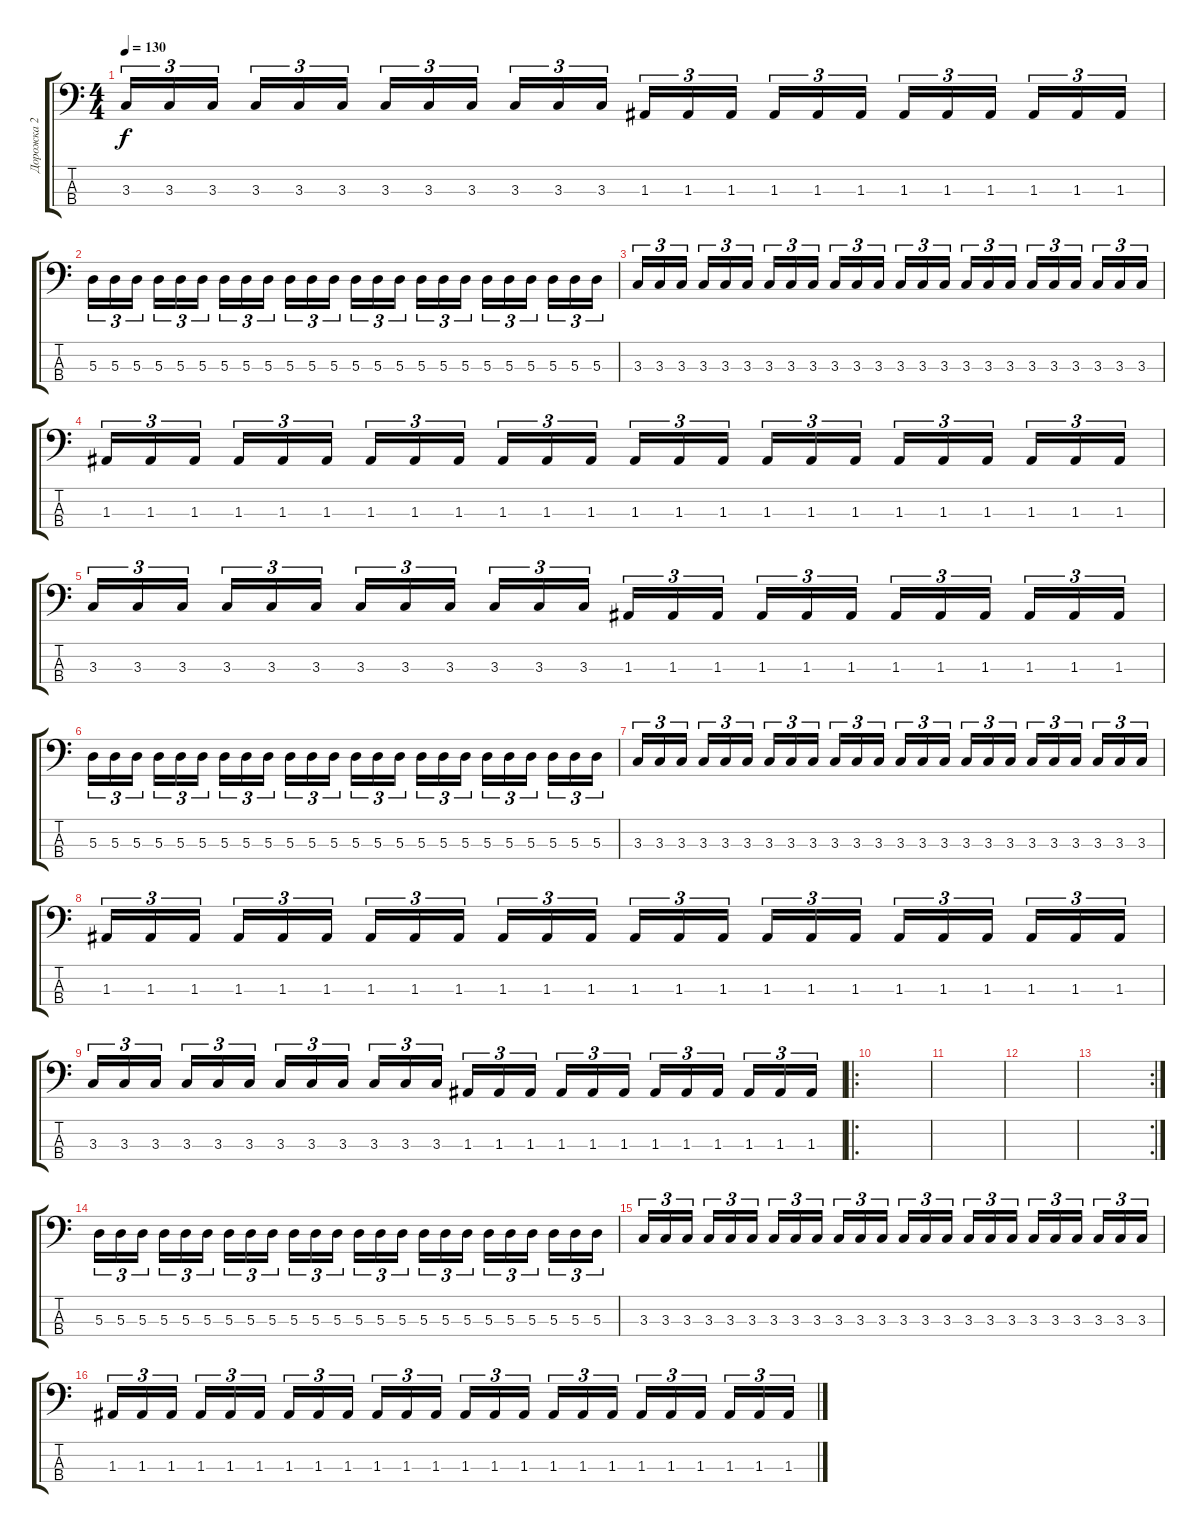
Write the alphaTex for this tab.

\track ("Дорожка 2" "Дорожка 2") {instrument electricbassfinger}
\staff {score tabs}
\tuning (G2 D2 A1 E1) {hide}
\ts (4 4)
\tempo 130
\clef f4
\ks c
3.3.16{tu (3 2) dy f} 3.3.16{tu (3 2)} 3.3.16{tu (3 2)} 3.3.16{tu (3 2)} 3.3.16{tu (3 2)} 3.3.16{tu (3 2)} 3.3.16{tu (3 2)} 3.3.16{tu (3 2)} 3.3.16{tu (3 2)} 3.3.16{tu (3 2)} 3.3.16{tu (3 2)} 3.3.16{tu (3 2)} 1.3.16{tu (3 2)} 1.3.16{tu (3 2)} 1.3.16{tu (3 2)} 1.3.16{tu (3 2)} 1.3.16{tu (3 2)} 1.3.16{tu (3 2)} 1.3.16{tu (3 2)} 1.3.16{tu (3 2)} 1.3.16{tu (3 2)} 1.3.16{tu (3 2)} 1.3.16{tu (3 2)} 1.3.16{tu (3 2)} |
5.3.16{tu (3 2)} 5.3.16{tu (3 2)} 5.3.16{tu (3 2)} 5.3.16{tu (3 2)} 5.3.16{tu (3 2)} 5.3.16{tu (3 2)} 5.3.16{tu (3 2)} 5.3.16{tu (3 2)} 5.3.16{tu (3 2)} 5.3.16{tu (3 2)} 5.3.16{tu (3 2)} 5.3.16{tu (3 2)} 5.3.16{tu (3 2)} 5.3.16{tu (3 2)} 5.3.16{tu (3 2)} 5.3.16{tu (3 2)} 5.3.16{tu (3 2)} 5.3.16{tu (3 2)} 5.3.16{tu (3 2)} 5.3.16{tu (3 2)} 5.3.16{tu (3 2)} 5.3.16{tu (3 2)} 5.3.16{tu (3 2)} 5.3.16{tu (3 2)} |
3.3.16{tu (3 2)} 3.3.16{tu (3 2)} 3.3.16{tu (3 2)} 3.3.16{tu (3 2)} 3.3.16{tu (3 2)} 3.3.16{tu (3 2)} 3.3.16{tu (3 2)} 3.3.16{tu (3 2)} 3.3.16{tu (3 2)} 3.3.16{tu (3 2)} 3.3.16{tu (3 2)} 3.3.16{tu (3 2)} 3.3.16{tu (3 2)} 3.3.16{tu (3 2)} 3.3.16{tu (3 2)} 3.3.16{tu (3 2)} 3.3.16{tu (3 2)} 3.3.16{tu (3 2)} 3.3.16{tu (3 2)} 3.3.16{tu (3 2)} 3.3.16{tu (3 2)} 3.3.16{tu (3 2)} 3.3.16{tu (3 2)} 3.3.16{tu (3 2)} |
1.3.16{tu (3 2)} 1.3.16{tu (3 2)} 1.3.16{tu (3 2)} 1.3.16{tu (3 2)} 1.3.16{tu (3 2)} 1.3.16{tu (3 2)} 1.3.16{tu (3 2)} 1.3.16{tu (3 2)} 1.3.16{tu (3 2)} 1.3.16{tu (3 2)} 1.3.16{tu (3 2)} 1.3.16{tu (3 2)} 1.3.16{tu (3 2)} 1.3.16{tu (3 2)} 1.3.16{tu (3 2)} 1.3.16{tu (3 2)} 1.3.16{tu (3 2)} 1.3.16{tu (3 2)} 1.3.16{tu (3 2)} 1.3.16{tu (3 2)} 1.3.16{tu (3 2)} 1.3.16{tu (3 2)} 1.3.16{tu (3 2)} 1.3.16{tu (3 2)} |
3.3.16{tu (3 2)} 3.3.16{tu (3 2)} 3.3.16{tu (3 2)} 3.3.16{tu (3 2)} 3.3.16{tu (3 2)} 3.3.16{tu (3 2)} 3.3.16{tu (3 2)} 3.3.16{tu (3 2)} 3.3.16{tu (3 2)} 3.3.16{tu (3 2)} 3.3.16{tu (3 2)} 3.3.16{tu (3 2)} 1.3.16{tu (3 2)} 1.3.16{tu (3 2)} 1.3.16{tu (3 2)} 1.3.16{tu (3 2)} 1.3.16{tu (3 2)} 1.3.16{tu (3 2)} 1.3.16{tu (3 2)} 1.3.16{tu (3 2)} 1.3.16{tu (3 2)} 1.3.16{tu (3 2)} 1.3.16{tu (3 2)} 1.3.16{tu (3 2)} |
5.3.16{tu (3 2)} 5.3.16{tu (3 2)} 5.3.16{tu (3 2)} 5.3.16{tu (3 2)} 5.3.16{tu (3 2)} 5.3.16{tu (3 2)} 5.3.16{tu (3 2)} 5.3.16{tu (3 2)} 5.3.16{tu (3 2)} 5.3.16{tu (3 2)} 5.3.16{tu (3 2)} 5.3.16{tu (3 2)} 5.3.16{tu (3 2)} 5.3.16{tu (3 2)} 5.3.16{tu (3 2)} 5.3.16{tu (3 2)} 5.3.16{tu (3 2)} 5.3.16{tu (3 2)} 5.3.16{tu (3 2)} 5.3.16{tu (3 2)} 5.3.16{tu (3 2)} 5.3.16{tu (3 2)} 5.3.16{tu (3 2)} 5.3.16{tu (3 2)} |
3.3.16{tu (3 2)} 3.3.16{tu (3 2)} 3.3.16{tu (3 2)} 3.3.16{tu (3 2)} 3.3.16{tu (3 2)} 3.3.16{tu (3 2)} 3.3.16{tu (3 2)} 3.3.16{tu (3 2)} 3.3.16{tu (3 2)} 3.3.16{tu (3 2)} 3.3.16{tu (3 2)} 3.3.16{tu (3 2)} 3.3.16{tu (3 2)} 3.3.16{tu (3 2)} 3.3.16{tu (3 2)} 3.3.16{tu (3 2)} 3.3.16{tu (3 2)} 3.3.16{tu (3 2)} 3.3.16{tu (3 2)} 3.3.16{tu (3 2)} 3.3.16{tu (3 2)} 3.3.16{tu (3 2)} 3.3.16{tu (3 2)} 3.3.16{tu (3 2)} |
1.3.16{tu (3 2)} 1.3.16{tu (3 2)} 1.3.16{tu (3 2)} 1.3.16{tu (3 2)} 1.3.16{tu (3 2)} 1.3.16{tu (3 2)} 1.3.16{tu (3 2)} 1.3.16{tu (3 2)} 1.3.16{tu (3 2)} 1.3.16{tu (3 2)} 1.3.16{tu (3 2)} 1.3.16{tu (3 2)} 1.3.16{tu (3 2)} 1.3.16{tu (3 2)} 1.3.16{tu (3 2)} 1.3.16{tu (3 2)} 1.3.16{tu (3 2)} 1.3.16{tu (3 2)} 1.3.16{tu (3 2)} 1.3.16{tu (3 2)} 1.3.16{tu (3 2)} 1.3.16{tu (3 2)} 1.3.16{tu (3 2)} 1.3.16{tu (3 2)} |
3.3.16{tu (3 2)} 3.3.16{tu (3 2)} 3.3.16{tu (3 2)} 3.3.16{tu (3 2)} 3.3.16{tu (3 2)} 3.3.16{tu (3 2)} 3.3.16{tu (3 2)} 3.3.16{tu (3 2)} 3.3.16{tu (3 2)} 3.3.16{tu (3 2)} 3.3.16{tu (3 2)} 3.3.16{tu (3 2)} 1.3.16{tu (3 2)} 1.3.16{tu (3 2)} 1.3.16{tu (3 2)} 1.3.16{tu (3 2)} 1.3.16{tu (3 2)} 1.3.16{tu (3 2)} 1.3.16{tu (3 2)} 1.3.16{tu (3 2)} 1.3.16{tu (3 2)} 1.3.16{tu (3 2)} 1.3.16{tu (3 2)} 1.3.16{tu (3 2)} |
\ro
|
|
|
\rc 2
|
5.3.16{tu (3 2)} 5.3.16{tu (3 2)} 5.3.16{tu (3 2)} 5.3.16{tu (3 2)} 5.3.16{tu (3 2)} 5.3.16{tu (3 2)} 5.3.16{tu (3 2)} 5.3.16{tu (3 2)} 5.3.16{tu (3 2)} 5.3.16{tu (3 2)} 5.3.16{tu (3 2)} 5.3.16{tu (3 2)} 5.3.16{tu (3 2)} 5.3.16{tu (3 2)} 5.3.16{tu (3 2)} 5.3.16{tu (3 2)} 5.3.16{tu (3 2)} 5.3.16{tu (3 2)} 5.3.16{tu (3 2)} 5.3.16{tu (3 2)} 5.3.16{tu (3 2)} 5.3.16{tu (3 2)} 5.3.16{tu (3 2)} 5.3.16{tu (3 2)} |
3.3.16{tu (3 2)} 3.3.16{tu (3 2)} 3.3.16{tu (3 2)} 3.3.16{tu (3 2)} 3.3.16{tu (3 2)} 3.3.16{tu (3 2)} 3.3.16{tu (3 2)} 3.3.16{tu (3 2)} 3.3.16{tu (3 2)} 3.3.16{tu (3 2)} 3.3.16{tu (3 2)} 3.3.16{tu (3 2)} 3.3.16{tu (3 2)} 3.3.16{tu (3 2)} 3.3.16{tu (3 2)} 3.3.16{tu (3 2)} 3.3.16{tu (3 2)} 3.3.16{tu (3 2)} 3.3.16{tu (3 2)} 3.3.16{tu (3 2)} 3.3.16{tu (3 2)} 3.3.16{tu (3 2)} 3.3.16{tu (3 2)} 3.3.16{tu (3 2)} |
1.3.16{tu (3 2)} 1.3.16{tu (3 2)} 1.3.16{tu (3 2)} 1.3.16{tu (3 2)} 1.3.16{tu (3 2)} 1.3.16{tu (3 2)} 1.3.16{tu (3 2)} 1.3.16{tu (3 2)} 1.3.16{tu (3 2)} 1.3.16{tu (3 2)} 1.3.16{tu (3 2)} 1.3.16{tu (3 2)} 1.3.16{tu (3 2)} 1.3.16{tu (3 2)} 1.3.16{tu (3 2)} 1.3.16{tu (3 2)} 1.3.16{tu (3 2)} 1.3.16{tu (3 2)} 1.3.16{tu (3 2)} 1.3.16{tu (3 2)} 1.3.16{tu (3 2)} 1.3.16{tu (3 2)} 1.3.16{tu (3 2)} 1.3.16{tu (3 2)}
